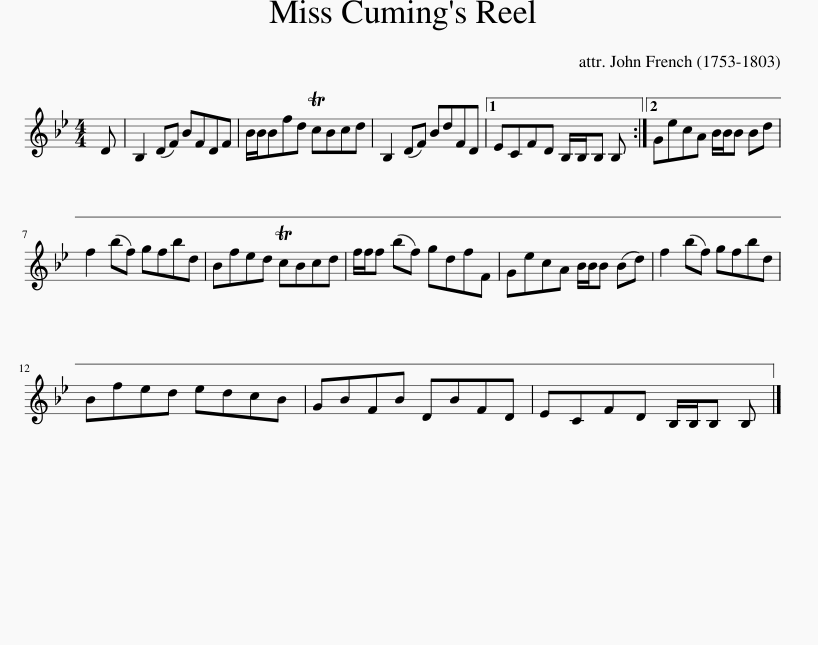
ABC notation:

X:1
L:1/8
M:4/4
I:linebreak $
K:Bb
V:1 treble
V:1
 D | B,2 (DF) BFDF | B/B/Bfd TcBcd | B,2 (DF) BdFD |1 ECFD B,/B,/B, B, :|2 %5
 GecA B/B/B Bd |$ f2 (bf) gfbd | Bfed TcBcd | f/f/f (bf) gdfF | GecA B/B/B (Bd) | %10
 f2 (bf) gfbd |$ Bfed edcB | GBFB DBFD | ECFD B,/B,/B, B, |] %14
